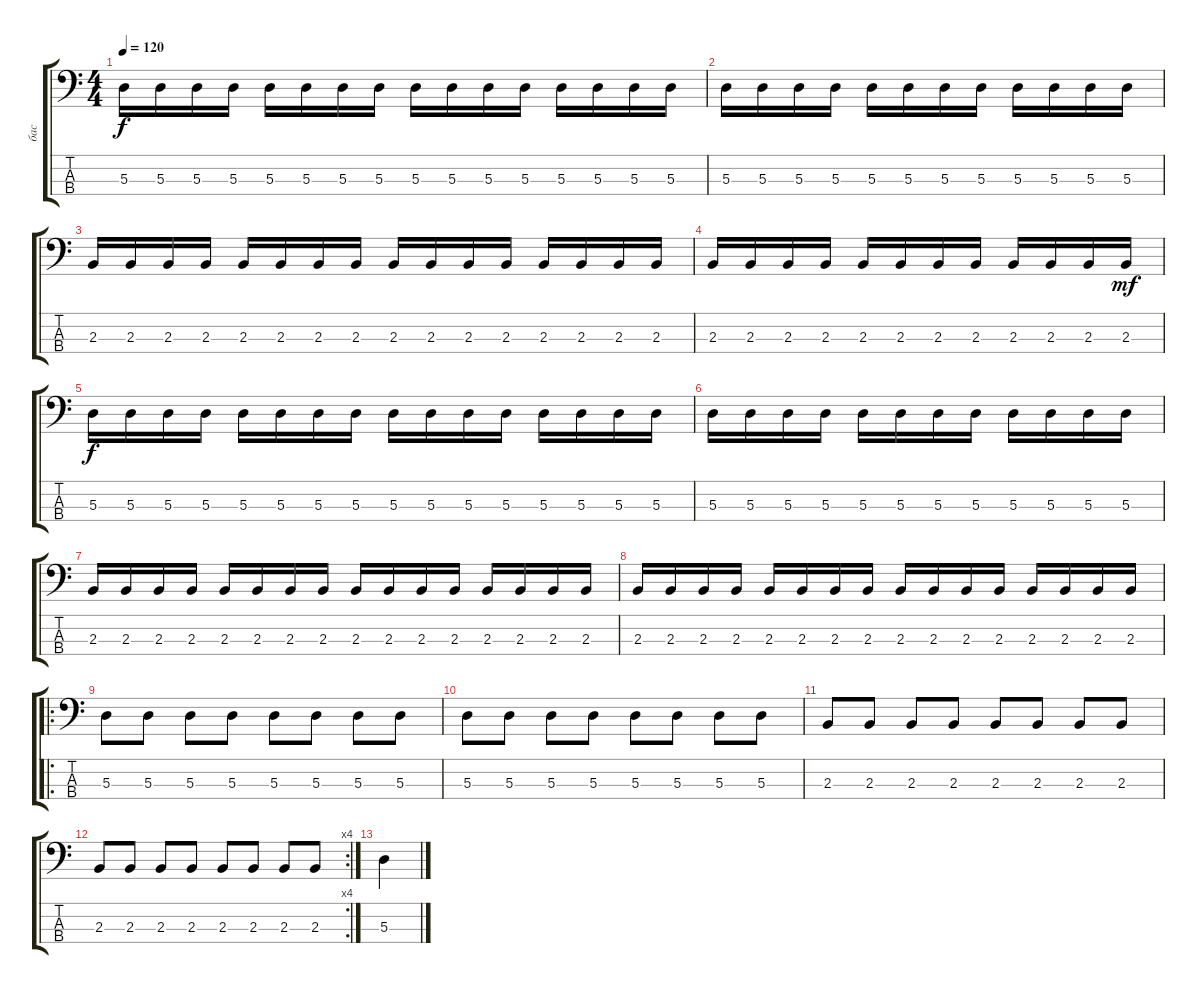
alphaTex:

\track ("бас" "бас") {instrument electricbassfinger}
\staff {score tabs}
\tuning (G2 D2 A1 E1) {hide}
\ts (4 4)
\tempo 120
\clef f4
\ks c
5.3.16{dy f} 5.3.16 5.3.16 5.3.16 5.3.16 5.3.16 5.3.16 5.3.16 5.3.16 5.3.16 5.3.16 5.3.16 5.3.16 5.3.16 5.3.16 5.3.16 |
5.3.16 5.3.16 5.3.16 5.3.16 5.3.16 5.3.16 5.3.16 5.3.16 5.3.16 5.3.16 5.3.16 5.3.16 |
2.3.16 2.3.16 2.3.16 2.3.16 2.3.16 2.3.16 2.3.16 2.3.16 2.3.16 2.3.16 2.3.16 2.3.16 2.3.16 2.3.16 2.3.16 2.3.16 |
2.3.16 2.3.16 2.3.16 2.3.16 2.3.16 2.3.16 2.3.16 2.3.16 2.3.16 2.3.16 2.3.16 2.3.16{dy mf} |
5.3.16{dy f} 5.3.16 5.3.16 5.3.16 5.3.16 5.3.16 5.3.16 5.3.16 5.3.16 5.3.16 5.3.16 5.3.16 5.3.16 5.3.16 5.3.16 5.3.16 |
5.3.16 5.3.16 5.3.16 5.3.16 5.3.16 5.3.16 5.3.16 5.3.16 5.3.16 5.3.16 5.3.16 5.3.16 |
2.3.16 2.3.16 2.3.16 2.3.16 2.3.16 2.3.16 2.3.16 2.3.16 2.3.16 2.3.16 2.3.16 2.3.16 2.3.16 2.3.16 2.3.16 2.3.16 |
2.3.16 2.3.16 2.3.16 2.3.16 2.3.16 2.3.16 2.3.16 2.3.16 2.3.16 2.3.16 2.3.16 2.3.16 2.3.16 2.3.16 2.3.16 2.3.16 |
\ro
5.3.8{volume 12} 5.3.8 5.3.8 5.3.8 5.3.8 5.3.8 5.3.8 5.3.8 |
5.3.8 5.3.8 5.3.8 5.3.8 5.3.8 5.3.8 5.3.8 5.3.8 |
2.3.8 2.3.8 2.3.8 2.3.8 2.3.8 2.3.8 2.3.8 2.3.8 |
\rc 4
2.3.8 2.3.8 2.3.8 2.3.8 2.3.8 2.3.8 2.3.8 2.3.8 |
5.3.4
